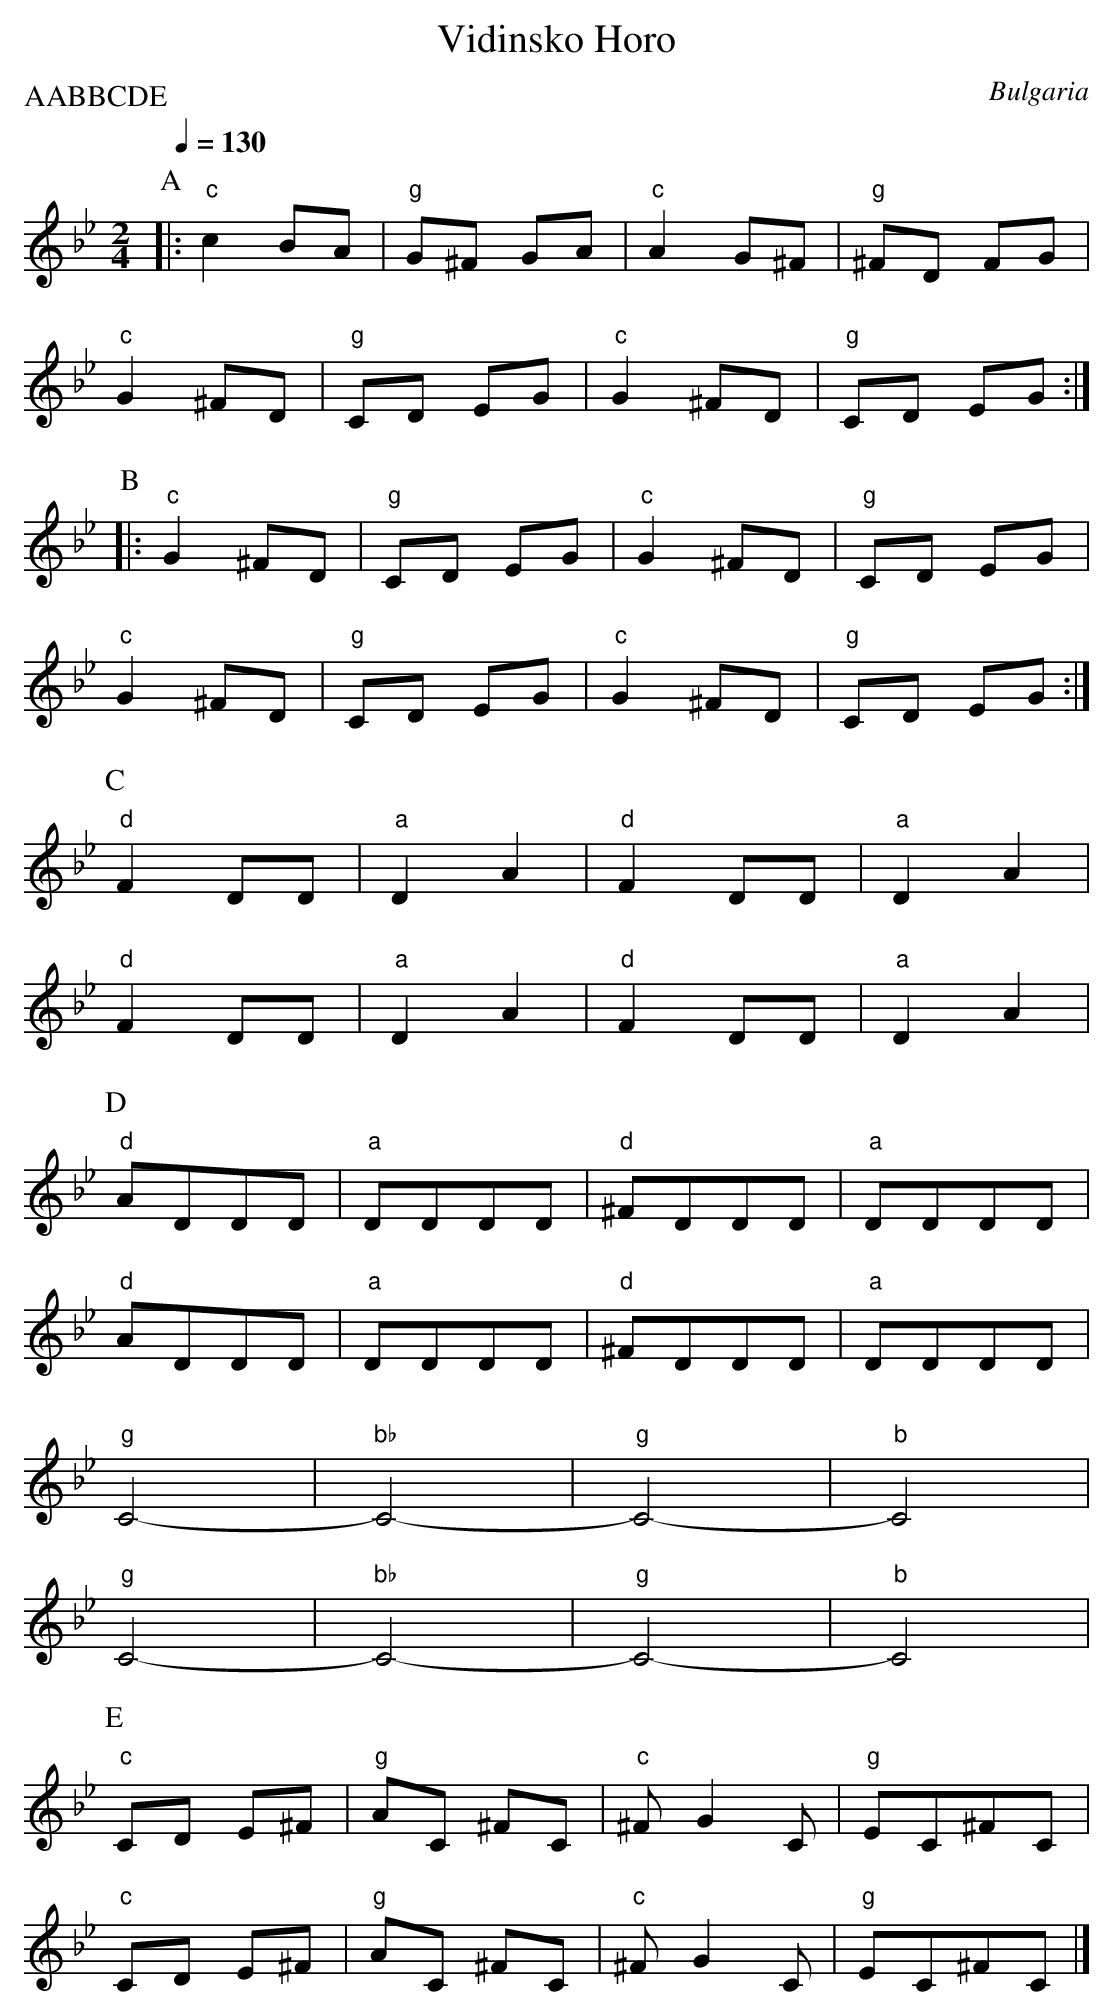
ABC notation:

X:1
T:Vidinsko Horo
O:Bulgaria
M:2/4
L:1/8
P:AABBCDE
Q:1/4=130
K:Gm
P:A
|: "c" c2 BA  |"g" G^F GA |"c" A2 G^F |"g" ^FD FG |
"c" G2 ^FD  |"g" CD  EG |"c" G2 ^FD  |"g"  CD EG  :|
P:B
|:  "c" G2 ^FD  |"g" CD EG  | "c"  G2 ^FD|"g" CD EG   |
    "c"  G2 ^FD |"g" CD EG  | "c"  G2 ^FD|"g" CD EG   :|
P:C
    "d" F2  DD  |"a" D2 A2  |"d" F2  DD  |"a"D2 A2    |
    "d" F2  DD  |"a" D2 A2  |"d" F2  DD  |"a"D2 A2    |
P:D
    "d"ADDD     |"a"DDDD    |"d" ^FDDD   |"a"DDDD     |
    "d"ADDD     |"a"DDDD    |"d" ^FDDD   |"a"DDDD     |
    "g" C4-     |"bb"C4-    |"g" C4-     |"b" C4      |
    "g" C4-     |"bb"C4-    |"g" C4-     |"b" C4      |
P:E
    "c" CD E^F  |"g" AC ^FC |"c" ^FG2C   |"g"EC^FC    |
    "c" CD E^F  |"g" AC ^FC |"c" ^FG2C   |"g"EC^FC    |]
